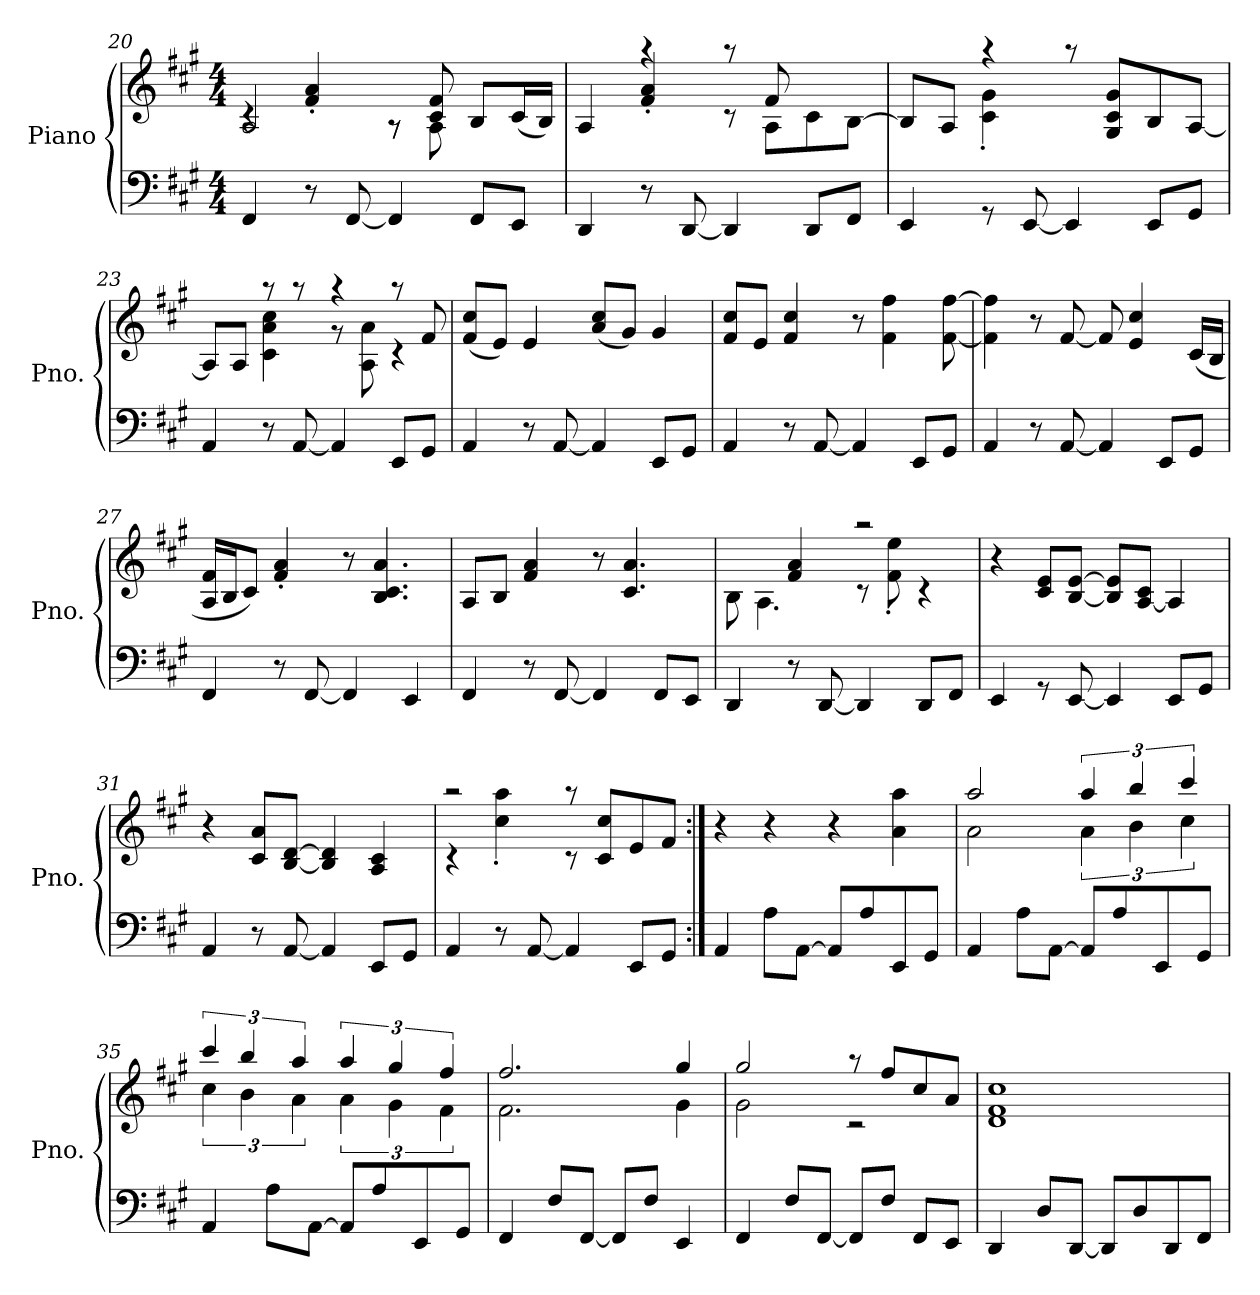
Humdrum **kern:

**kern	**kern
*part1	*part1
*staff2	*staff1
*I"Piano	*
*I'Pno.	*
*clefF4	*clefG2
*k[f#c#g#]	*k[f#c#g#]
*A:	*A:
*M4/4	*M4/4
=20	=20
*	*^
4FF#/	2A/	4rc
8r	.	4f#/' 4a/'
[8FF#/	.	.
4FF#/]	8rA	8rA
.	8A\	8c#/ 8f#/
8FF#/L	8B/L	4ryy
8EE/J	(>16c#/L	.
.	16B/JJ)	.
=21	=21	=21
4DD/	4A/	4ryy
8r	4raa	4f#/' 4a/'
[8DD/	.	.
4DD/]	8raa	8rc
.	8A\L	8f#/
8DD/L	8c#\	4ryy
8FF#/J	[8B\J	.
!!LO:LB:g=z	!!
=22	=22	=22
4EE/	8B/L]	4ryy
.	8A/J	.
8rGG	4raa	4c#\' 4g#\'
[8EE/	.	.
4EE/]	8raa	2ryy
.	8G#/ 8c#/ 8g#/L	.
8EE/L	8B/	.
8GG#/J	[8A/J	.
=23	=23	=23
4AA/	8A/L]	4ryy
.	8A/J	.
8r	8raa	4c#\ 4a\ 4cc#\
[8AA/	8raa	.
4AA/]	4raa	8rg
.	.	8A\ 8a\
8EE/L	8raa	4rc
8GG#/J	8f#/	.
*	*v	*v
=24	=24
4AA/	(8f#/ 8cc#/L
.	8e/J)
8r	4e/
[8AA/	.
4AA/]	(8a/ 8cc#/L
.	8g#/J)
8EE/L	4g#/
8GG#/J	.
=25	=25
4AA/	8f#/ 8cc#/L
.	8e/J
8r	4f#/ 4cc#/
[8AA/	.
4AA/]	8r
.	4f#\ 4ff#\
8EE/L	.
8GG#/J	[8f#\ [8ff#\
!!LO:LB:g=z
=26	=26
4AA/	4f#\] 4ff#\]
8r	8r
[8AA/	[8f#/
4AA/]	8f#/]
.	4e/ 4cc#/
8EE/L	.
8GG#/J	(16c#/LL
.	16B/JJ
=27	=27
4FF#/	16A/ 16f#/LL
.	16B/J
.	8c#/J)
8r	4f#/' 4a/'
[8FF#/	.
4FF#/]	8r
.	4.B/ 4.c#/ 4.a/
4EE/	.
=28	=28
4FF#/	8A/L
.	8B/J
8r	4f#/ 4a/
[8FF#/	.
4FF#/]	8r
.	4.c#/ 4.a/
8FF#/L	.
8EE/J	.
=29	=29
*	*^
4DD/	8B\	4ryy
.	4.A\	.
8r	.	4f#/ 4a/
[8DD/	.	.
4DD/]	2raa	8rc
.	.	8f#\' 8ee\'
8DD/L	.	4rc
8FF#/J	.	.
*	*v	*v
!!LO:LB:g=z
=30	=30
4EE/	4r
8rGG	8c#/ 8e/L
[8EE/	[8B/ [8e/J
4EE/]	8B/] 8e/]L
.	[8A/ 8c#/J
8EE/L	4A/]
8GG#/J	.
=31	=31
4AA/	4r
8r	8c#/ 8a/L
[8AA/	[8B/ [8d/J
4AA/]	4B/] 4d/]
8EE/L	4A/ 4c#/
8GG#/J	.
=32	=32
*	*^
4AA/	2raa	4rc
8r	.	4cc#\' 4aa\'
[8AA/	.	.
4AA/]	8raa	8rc
.	8c#/ 8cc#/L	4.ryy
8EE/L	8e/	.
8GG#/J	8f#/J	.
*	*v	*v
=33:|!	=33:|!
4AA/	4r
8A\L	4r
[8AA\J	.
8AA/L]	4r
8A/	.
8EE/	4a\ 4aa\
8GG#/J	.
!!LO:PB:g=z
=34	=34
*	*^
4AA/	2aa/	2a\
8A\L	.	.
[8AA\J	.	.
8AA/L]	6aa/	6a\
8A/	.	.
.	6bb/	6b\
8EE/	.	.
.	6ccc#/	6cc#\
8GG#/J	.	.
=35	=35	=35
4AA/	6ccc#/	6cc#\
.	6bb/	6b\
8A\L	.	.
.	6aa/	6a\
[8AA\J	.	.
8AA/L]	6aa/	6a\
8A/	.	.
.	6gg#/	6g#\
8EE/	.	.
.	6ff#/	6f#\
8GG#/J	.	.
=36	=36	=36
4FF#/	2.ff#/	2.f#\
8F#/L	.	.
[8FF#/J	.	.
8FF#/L]	.	.
8F#/J	.	.
4EE/	4gg#/	4g#\
=37	=37	=37
4FF#/	2gg#/	2g#\
8F#/L	.	.
[8FF#/J	.	.
8FF#/L]	8raa	2rc
8F#/J	8ff#/L	.
8FF#/L	8cc#/	.
8EE/J	8a/J	.
*	*v	*v
!!LO:LB:g=z
=38	=38
4DD/	1d 1f# 1cc#
8D/L	.
[8DD/J	.
8DD/L]	.
8D/	.
8DD/	.
8FF#/J	.
=	=
*-	*-
